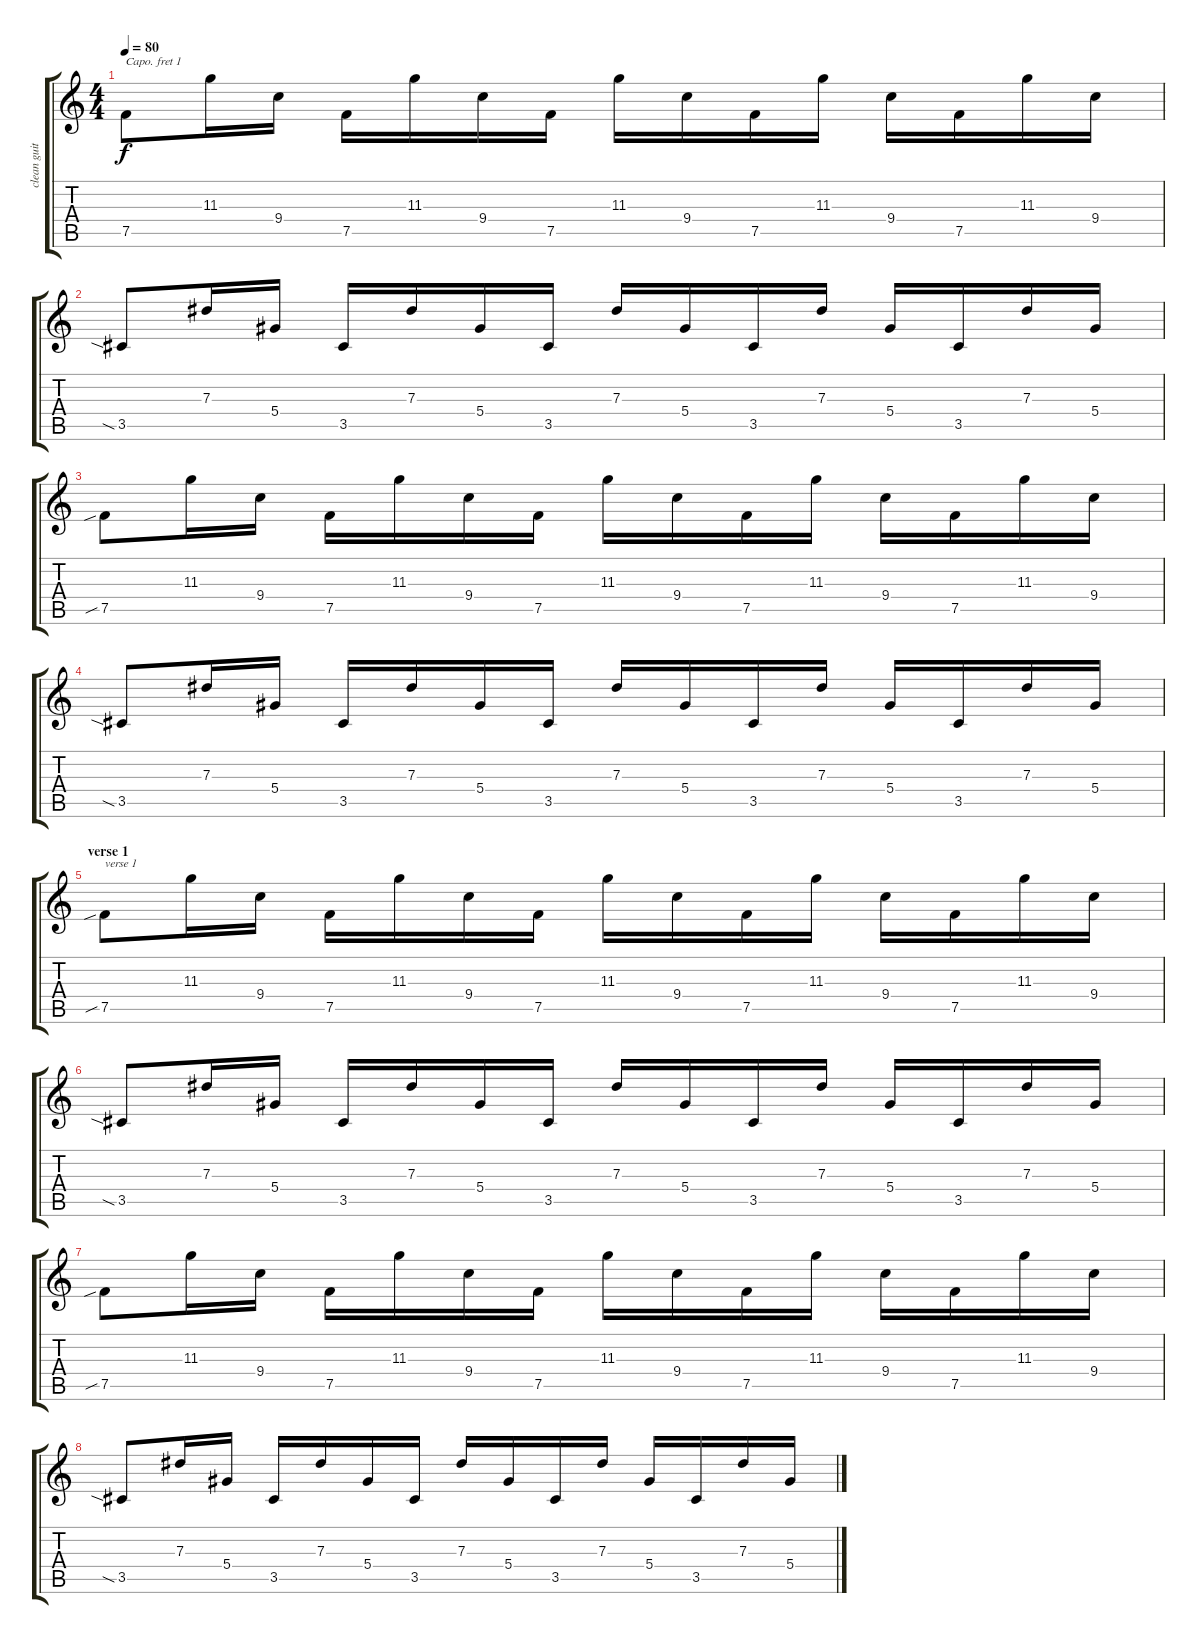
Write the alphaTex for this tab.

\track ("clean guitar" "clean guit") {instrument electricguitarclean}
\staff {score tabs}
\capo 1
\tuning (B3 B3 G3 D3 A2 E2) {hide}
\ts (4 4)
\tempo 80
\clef g2
\ks c
7.5.8{dy f instrument electricguitarclean} 11.3.16 9.4.16 7.5.16 11.3.16 9.4.16 7.5.16 11.3.16 9.4.16 7.5.16 11.3.16 9.4.16 7.5.16 11.3.16 9.4.16 |
3.5{sia}.8 7.3.16 5.4.16 3.5.16 7.3.16 5.4.16 3.5.16 7.3.16 5.4.16 3.5.16 7.3.16 5.4.16 3.5.16 7.3.16 5.4.16 |
7.5{sib}.8 11.3.16 9.4.16 7.5.16 11.3.16 9.4.16 7.5.16 11.3.16 9.4.16 7.5.16 11.3.16 9.4.16 7.5.16 11.3.16 9.4.16 |
3.5{sia}.8 7.3.16 5.4.16 3.5.16 7.3.16 5.4.16 3.5.16 7.3.16 5.4.16 3.5.16 7.3.16 5.4.16 3.5.16 7.3.16 5.4.16 |
\section ("" "verse 1")
7.5{sib}.8{txt "verse 1"} 11.3.16 9.4.16 7.5.16 11.3.16 9.4.16 7.5.16 11.3.16 9.4.16 7.5.16 11.3.16 9.4.16 7.5.16 11.3.16 9.4.16 |
3.5{sia}.8 7.3.16 5.4.16 3.5.16 7.3.16 5.4.16 3.5.16 7.3.16 5.4.16 3.5.16 7.3.16 5.4.16 3.5.16 7.3.16 5.4.16 |
7.5{sib}.8 11.3.16 9.4.16 7.5.16 11.3.16 9.4.16 7.5.16 11.3.16 9.4.16 7.5.16 11.3.16 9.4.16 7.5.16 11.3.16 9.4.16 |
3.5{sia}.8 7.3.16 5.4.16 3.5.16 7.3.16 5.4.16 3.5.16 7.3.16 5.4.16 3.5.16 7.3.16 5.4.16 3.5.16 7.3.16 5.4.16
